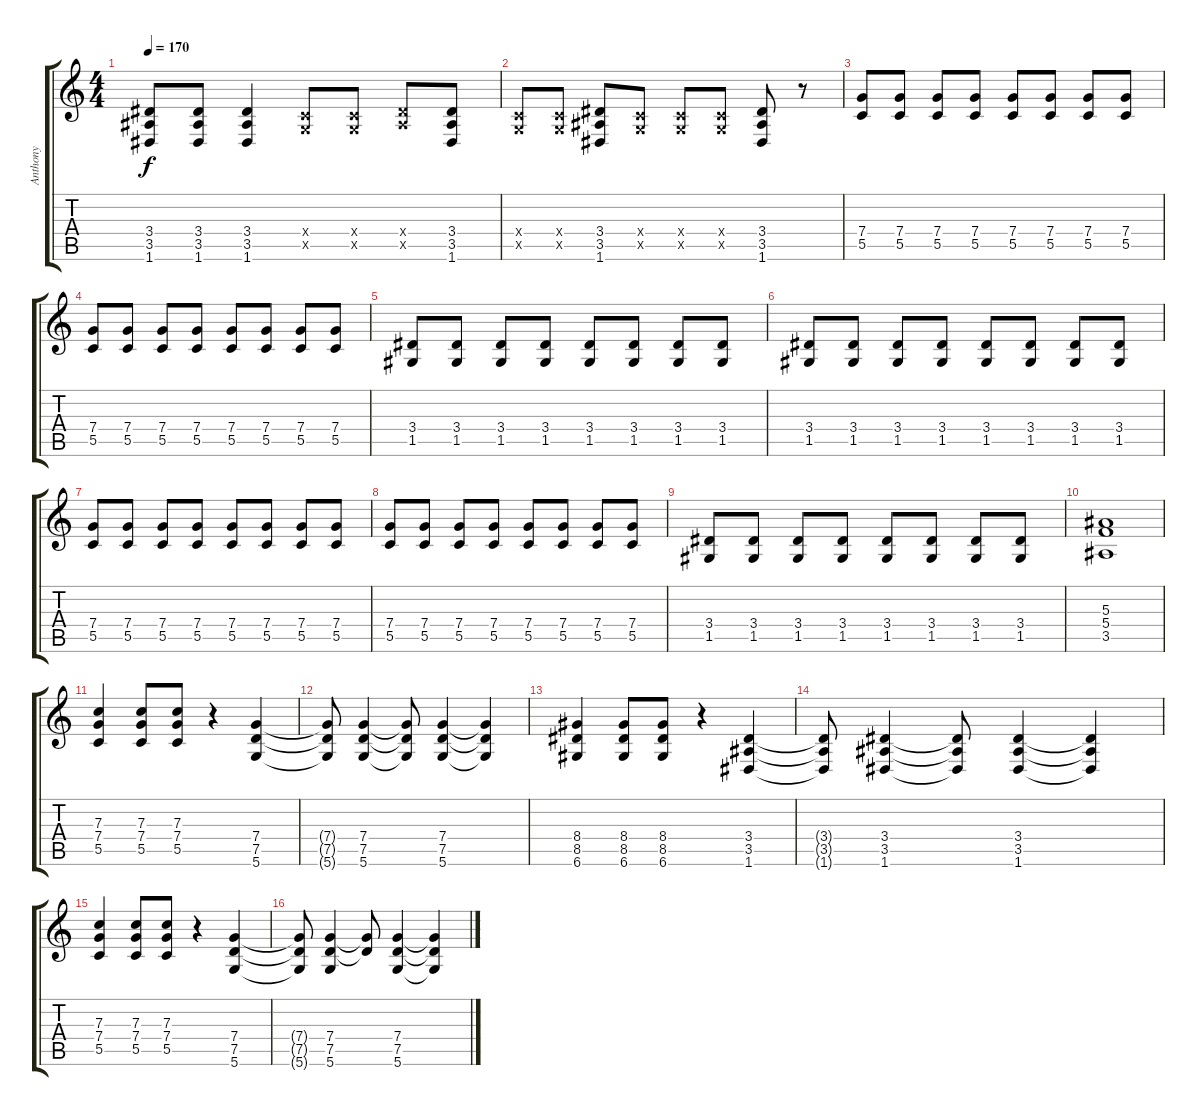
\track ("Anthony" "Anthony") {instrument distortionguitar}
\staff {score tabs}
\tuning (D4 A3 F3 C3 G2 D2) {hide}
\ts (4 4)
\tempo 170
\clef g2
\ks c
(3.4 3.5 1.6).8{dy f} (3.4 3.5 1.6).8 (3.4 3.5 1.6).4 (0.4{x} 0.5{x}).8 (0.4{x} 0.5{x}).8 (3.4{x} 3.5{x}).8 (3.4 3.5 1.6).8 |
(0.4{x} 0.5{x}).8 (0.4{x} 0.5{x}).8 (3.4 3.5 1.6).8 (0.4{x} 0.5{x}).8 (0.4{x} 0.5{x}).8 (0.4{x} 0.5{x}).8 (3.4 3.5 1.6).8 r.8 |
(7.4 5.5).8 (7.4 5.5).8 (7.4 5.5).8 (7.4 5.5).8 (7.4 5.5).8 (7.4 5.5).8 (7.4 5.5).8 (7.4 5.5).8 |
(7.4 5.5).8 (7.4 5.5).8 (7.4 5.5).8 (7.4 5.5).8 (7.4 5.5).8 (7.4 5.5).8 (7.4 5.5).8 (7.4 5.5).8 |
(3.4 1.5).8 (3.4 1.5).8 (3.4 1.5).8 (3.4 1.5).8 (3.4 1.5).8 (3.4 1.5).8 (3.4 1.5).8 (3.4 1.5).8 |
(3.4 1.5).8 (3.4 1.5).8 (3.4 1.5).8 (3.4 1.5).8 (3.4 1.5).8 (3.4 1.5).8 (3.4 1.5).8 (3.4 1.5).8 |
(7.4 5.5).8 (7.4 5.5).8 (7.4 5.5).8 (7.4 5.5).8 (7.4 5.5).8 (7.4 5.5).8 (7.4 5.5).8 (7.4 5.5).8 |
(7.4 5.5).8 (7.4 5.5).8 (7.4 5.5).8 (7.4 5.5).8 (7.4 5.5).8 (7.4 5.5).8 (7.4 5.5).8 (7.4 5.5).8 |
(3.4 1.5).8 (3.4 1.5).8 (3.4 1.5).8 (3.4 1.5).8 (3.4 1.5).8 (3.4 1.5).8 (3.4 1.5).8 (3.4 1.5).8 |
(5.3 5.4 3.5).1 |
(7.3 7.4 5.5).4 (7.3 7.4 5.5).8 (7.3 7.4 5.5).8 r.4 (7.4 7.5 5.6).4 |
(7.4{t} 7.5{t} 5.6{t}).8 (7.4 7.5 5.6).4 (7.4{t} 7.5{t} 5.6{t}).8 (7.4 7.5 5.6).4 (7.4{t} 7.5{t} 5.6{t}).4 |
(8.4 8.5 6.6).4 (8.4 8.5 6.6).8 (8.4 8.5 6.6).8 r.4 (3.4 3.5 1.6).4 |
(3.4{t} 3.5{t} 1.6{t}).8 (3.4 3.5 1.6).4 (3.4{t} 3.5{t} 1.6{t}).8 (3.4 3.5 1.6).4 (3.4{t} 3.5{t} 1.6{t}).4 |
(7.3 7.4 5.5).4 (7.3 7.4 5.5).8 (7.3 7.4 5.5).8 r.4 (7.4 7.5 5.6).4 |
(7.4{t} 7.5{t} 5.6{t}).8 (7.4 7.5 5.6).4 (7.4{t} 7.5{t}).8 (7.4 7.5 5.6).4 (7.4{t} 7.5{t} 5.6{t}).4
